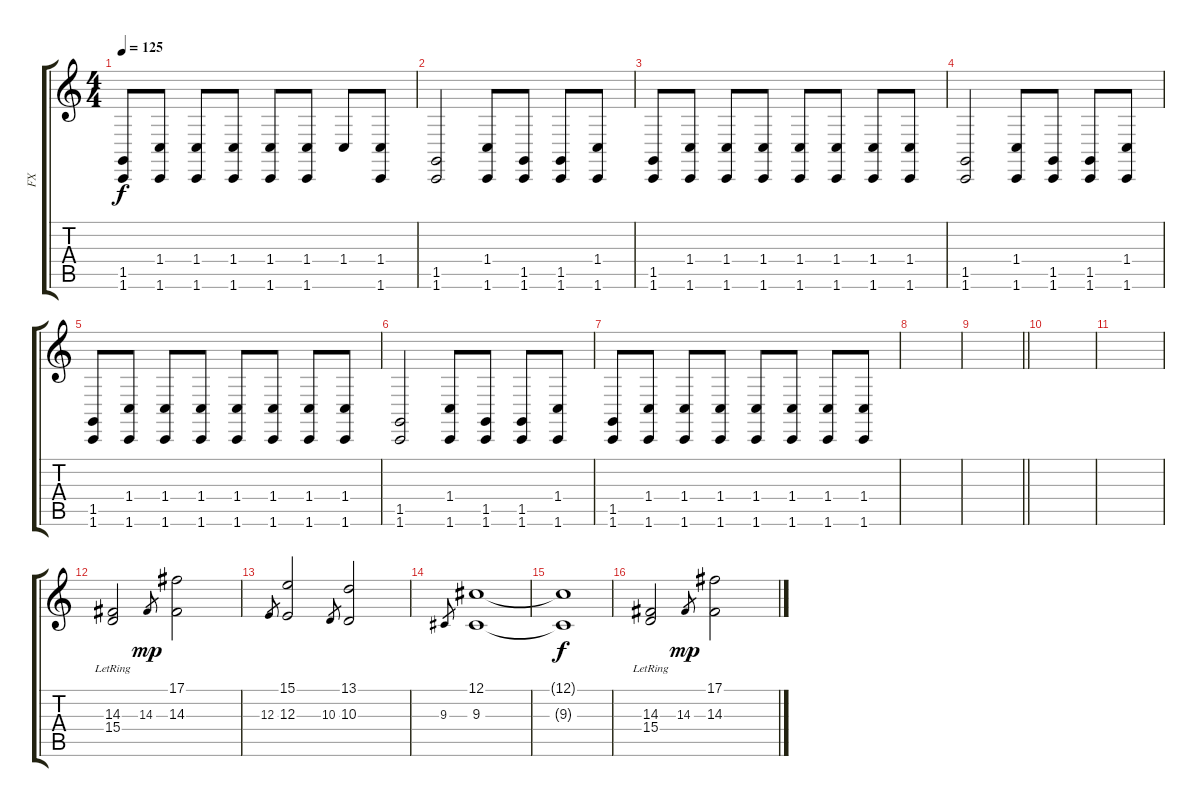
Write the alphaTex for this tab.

\track ("FX" "FX") {instrument lead5charang}
\staff {score tabs}
\tuning (Db4 Ab3 E3 B2 Gb2 B1) {hide}
\ts (4 4)
\tempo 125
\clef g2
\ks c
(1.5 1.6).8{dy f} (1.4 1.6).8 (1.4 1.6).8 (1.4 1.6).8 (1.4 1.6).8 (1.4 1.6).8 1.4.8 (1.4 1.6).8 |
(1.5 1.6).2 (1.4 1.6).8 (1.5 1.6).8 (1.5 1.6).8 (1.4 1.6).8 |
(1.5 1.6).8 (1.4 1.6).8 (1.4 1.6).8 (1.4 1.6).8 (1.4 1.6).8 (1.4 1.6).8 (1.4 1.6).8 (1.4 1.6).8 |
(1.5 1.6).2 (1.4 1.6).8 (1.5 1.6).8 (1.5 1.6).8 (1.4 1.6).8 |
(1.5 1.6).8 (1.4 1.6).8 (1.4 1.6).8 (1.4 1.6).8 (1.4 1.6).8 (1.4 1.6).8 (1.4 1.6).8 (1.4 1.6).8 |
(1.5 1.6).2 (1.4 1.6).8 (1.5 1.6).8 (1.5 1.6).8 (1.4 1.6).8 |
(1.5 1.6).8 (1.4 1.6).8 (1.4 1.6).8 (1.4 1.6).8 (1.4 1.6).8 (1.4 1.6).8 (1.4 1.6).8 (1.4 1.6).8 |
|
\barLineRight lightlight
|
|
|
(14.3 15.4{lr}).2{volume 16 instrument acousticgrandpiano} 14.3.8{gr dy mp} (17.1 14.3).2 |
12.3.8{gr} (15.1 12.3).2 10.3.8{gr} (13.1 10.3).2 |
9.3.8{gr} (12.1 9.3).1 |
(12.1{t} 9.3{t}).1{dy f} |
(14.3 15.4{lr}).2 14.3.8{gr dy mp} (17.1 14.3).2
